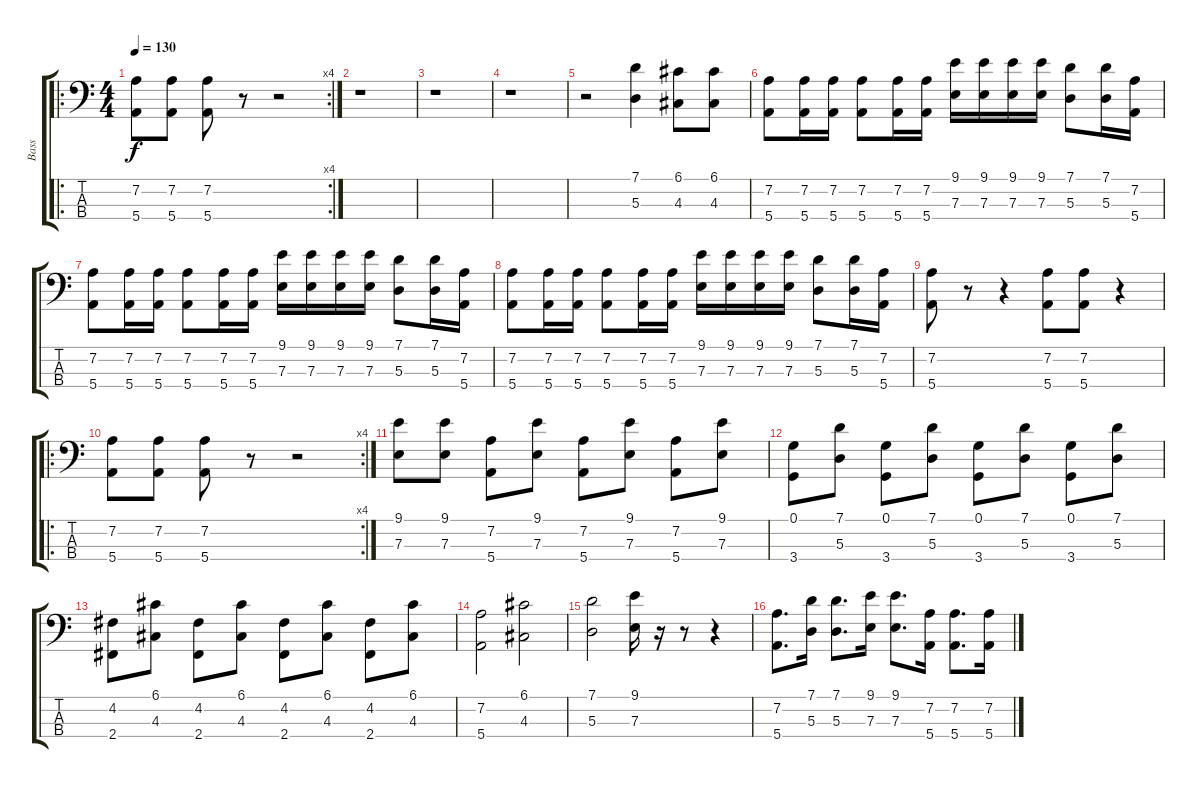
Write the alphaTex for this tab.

\track ("Bass" "Bass") {instrument electricbassfinger}
\staff {score tabs}
\tuning (G2 D2 A1 E1) {hide}
\ro
\rc 4
\ts (4 4)
\tempo 130
\clef f4
\ks c
(7.2 5.4).8{dy f} (7.2 5.4).8 (7.2 5.4).8 r.8 r.2 |
r.1 |
r.1 |
r.1 |
r.2 (7.1 5.3).4 (6.1 4.3).8 (6.1 4.3).8 |
(7.2 5.4).8 (7.2 5.4).16 (7.2 5.4).16 (7.2 5.4).8 (7.2 5.4).16 (7.2 5.4).16 (9.1 7.3).16 (9.1 7.3).16 (9.1 7.3).16 (9.1 7.3).16 (7.1 5.3).8 (7.1 5.3).16 (7.2 5.4).16 |
(7.2 5.4).8 (7.2 5.4).16 (7.2 5.4).16 (7.2 5.4).8 (7.2 5.4).16 (7.2 5.4).16 (9.1 7.3).16 (9.1 7.3).16 (9.1 7.3).16 (9.1 7.3).16 (7.1 5.3).8 (7.1 5.3).16 (7.2 5.4).16 |
(7.2 5.4).8 (7.2 5.4).16 (7.2 5.4).16 (7.2 5.4).8 (7.2 5.4).16 (7.2 5.4).16 (9.1 7.3).16 (9.1 7.3).16 (9.1 7.3).16 (9.1 7.3).16 (7.1 5.3).8 (7.1 5.3).16 (7.2 5.4).16 |
(7.2 5.4).8 r.8 r.4 (7.2 5.4).8 (7.2 5.4).8 r.4 |
\ro
\rc 4
(7.2 5.4).8 (7.2 5.4).8 (7.2 5.4).8 r.8 r.2 |
(9.1 7.3).8 (9.1 7.3).8 (7.2 5.4).8 (9.1 7.3).8 (7.2 5.4).8 (9.1 7.3).8 (7.2 5.4).8 (9.1 7.3).8 |
(0.1 3.4).8 (7.1 5.3).8 (0.1 3.4).8 (7.1 5.3).8 (0.1 3.4).8 (7.1 5.3).8 (0.1 3.4).8 (7.1 5.3).8 |
(4.2 2.4).8 (6.1 4.3).8 (4.2 2.4).8 (6.1 4.3).8 (4.2 2.4).8 (6.1 4.3).8 (4.2 2.4).8 (6.1 4.3).8 |
(7.2 5.4).2 (6.1 4.3).2 |
(7.1 5.3).2 (9.1 7.3).16 r.16 r.8 r.4 |
(7.2 5.4).8{d} (7.1 5.3).16 (7.1 5.3).8{d} (9.1 7.3).16 (9.1 7.3).8{d} (7.2 5.4).16 (7.2 5.4).8{d} (7.2 5.4).16
